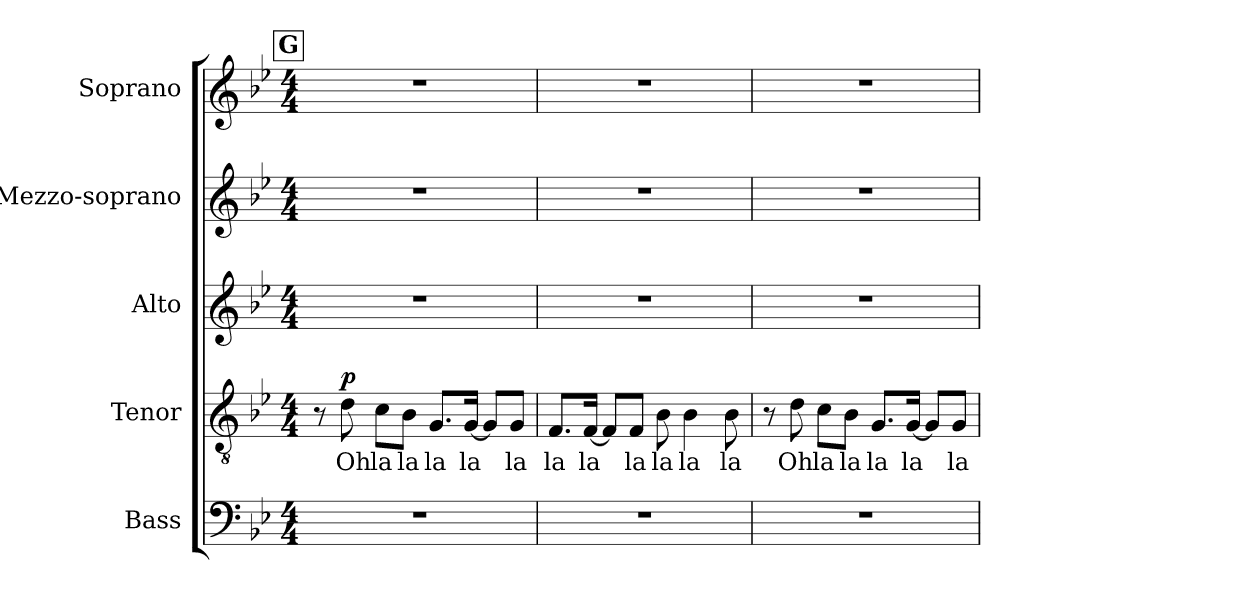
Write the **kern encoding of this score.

**kern	**kern	**text	**dynam	**kern	**kern	**kern
*part5	*part4	*part4	*part4	*part3	*part2	*part1
*staff5	*staff4	*staff4	*staff4	*staff3	*staff2	*staff1
*I"Bass	*I"Tenor	*	*	*I"Alto	*I"Mezzo-soprano	*I"Soprano
*I'B.	*I'T.	*	*	*I'A.	*I'M-S.	*I'S.
*clefF4	*clefGv2	*	*	*clefG2	*clefG2	*clefG2
*	*ITrd7c12	*	*	*	*	*
*k[b-e-]	*k[b-e-]	*	*	*k[b-e-]	*k[b-e-]	*k[b-e-]
*g:	*g:	*	*	*g:	*g:	*g:
*M4/4	*M4/4	*	*	*M4/4	*M4/4	*M4/4
!!LO:REH:place=s1:B:color=#000000:enc=box:fs=15.4267:t=G
=46	=46	=46	=46	=46	=46	=46
1r	8r	.	.	1r	1r	1r
!	!	!LO:LY:b:color=#000000	!	!	!	!
.	8Di\	Oh	p	.	.	.
!	!	!LO:LY:b:color=#000000	!	!	!	!
.	8Ci\L	la	.	.	.	.
!	!	!LO:LY:b:color=#000000	!	!	!	!
.	8BB-i\J	la	.	.	.	.
!	!	!LO:LY:b:color=#000000	!	!	!	!
.	8.GGi/L	la	.	.	.	.
!	!	!LO:LY:b:color=#000000	!	!	!	!
.	[16GGi/Jk	la	.	.	.	.
.	8GGi/L]	.	.	.	.	.
!	!	!LO:LY:b:color=#000000	!	!	!	!
.	8GGi/J	la	.	.	.	.
=47	=47	=47	=47	=47	=47	=47
!	!	!LO:LY:b:color=#000000	!	!	!	!
1r	8.FFi/L	la	.	1r	1r	1r
!	!	!LO:LY:b:color=#000000	!	!	!	!
.	[16FFi/Jk	la	.	.	.	.
.	8FFi/L]	.	.	.	.	.
!	!	!LO:LY:b:color=#000000	!	!	!	!
.	8FFi/J	la	.	.	.	.
!	!	!LO:LY:b:color=#000000	!	!	!	!
.	8BB-i\	la	.	.	.	.
!	!	!LO:LY:b:color=#000000	!	!	!	!
.	4BB-i\	la	.	.	.	.
!	!	!LO:LY:b:color=#000000	!	!	!	!
.	8BB-i\	la	.	.	.	.
=48	=48	=48	=48	=48	=48	=48
1r	8r	.	.	1r	1r	1r
!	!	!LO:LY:b:color=#000000	!	!	!	!
.	8Di\	Oh	.	.	.	.
!	!	!LO:LY:b:color=#000000	!	!	!	!
.	8Ci\L	la	.	.	.	.
!	!	!LO:LY:b:color=#000000	!	!	!	!
.	8BB-i\J	la	.	.	.	.
!	!	!LO:LY:b:color=#000000	!	!	!	!
.	8.GGi/L	la	.	.	.	.
!	!	!LO:LY:b:color=#000000	!	!	!	!
.	[16GGi/Jk	la	.	.	.	.
.	8GGi/L]	.	.	.	.	.
!	!	!LO:LY:b:color=#000000	!	!	!	!
.	8GGi/J	la	.	.	.	.
=	=	=	=	=	=	=
*-	*-	*-	*-	*-	*-	*-
